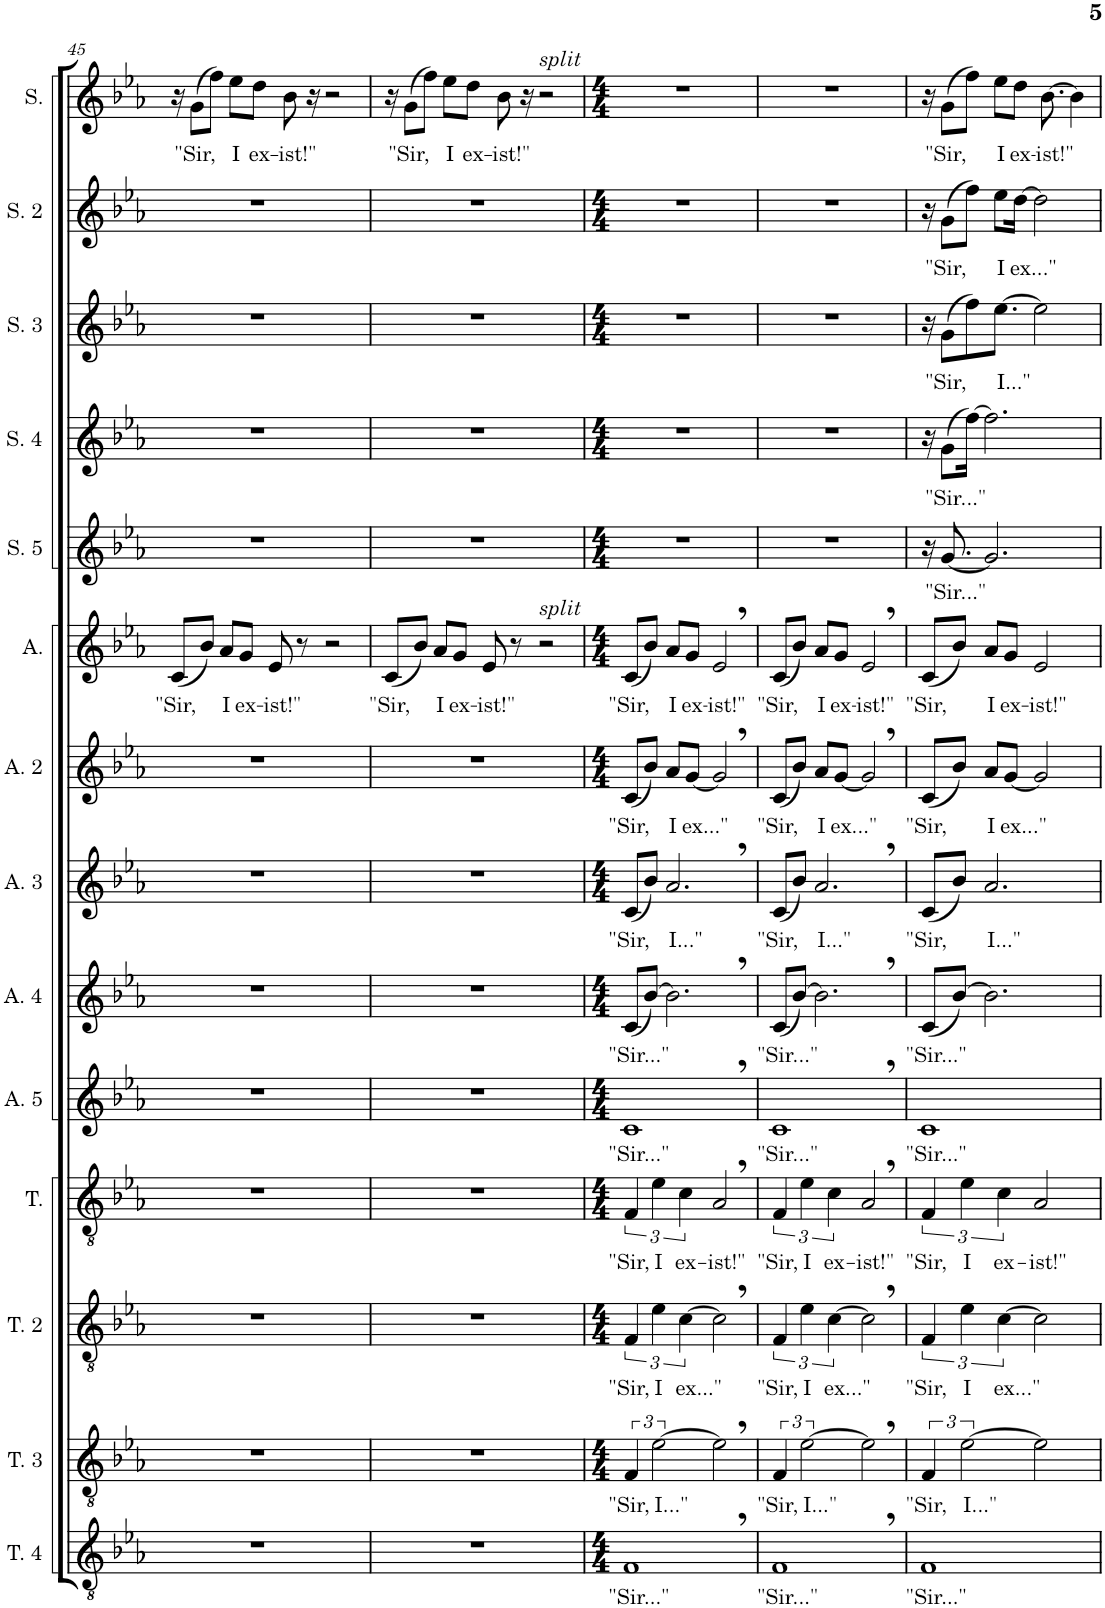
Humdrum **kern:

**kern	**text	**kern	**text	**kern	**text	**kern	**text	**kern	**text	**kern	**text	**kern	**text	**kern	**text	**kern	**text	**kern	**text	**kern	**text	**kern	**text	**kern	**text	**kern	**text
*part14	*part14	*part13	*part13	*part12	*part12	*part11	*part11	*part10	*part10	*part9	*part9	*part8	*part8	*part7	*part7	*part6	*part6	*part5	*part5	*part4	*part4	*part3	*part3	*part2	*part2	*part1	*part1
*staff14	*staff14	*staff13	*staff13	*staff12	*staff12	*staff11	*staff11	*staff10	*staff10	*staff9	*staff9	*staff8	*staff8	*staff7	*staff7	*staff6	*staff6	*staff5	*staff5	*staff4	*staff4	*staff3	*staff3	*staff2	*staff2	*staff1	*staff1
*I"Tenor 4	*	*I"Tenor 3	*	*I"Tenor 2	*	*I"Tenor	*	*I"Alto 5	*	*I"Alto 4	*	*I"Alto 3	*	*I"Alto 2	*	*I"Alto	*	*I"Soprano 5	*	*I"Soprano 4	*	*I"Soprano 3	*	*I"Soprano 2	*	*I"Soprano	*
*I'T. 4	*	*I'T. 3	*	*I'T. 2	*	*I'T.	*	*I'A. 5	*	*I'A. 4	*	*I'A. 3	*	*I'A. 2	*	*I'A.	*	*I'S. 5	*	*I'S. 4	*	*I'S. 3	*	*I'S. 2	*	*I'S.	*
!!LO:PB:g=z
*clefGv2	*	*clefGv2	*	*clefGv2	*	*clefGv2	*	*clefG2	*	*clefG2	*	*clefG2	*	*clefG2	*	*clefG2	*	*clefG2	*	*clefG2	*	*clefG2	*	*clefG2	*	*clefG2	*
*k[b-e-a-]	*	*k[b-e-a-]	*	*k[b-e-a-]	*	*k[b-e-a-]	*	*k[b-e-a-]	*	*k[b-e-a-]	*	*k[b-e-a-]	*	*k[b-e-a-]	*	*k[b-e-a-]	*	*k[b-e-a-]	*	*k[b-e-a-]	*	*k[b-e-a-]	*	*k[b-e-a-]	*	*k[b-e-a-]	*
*M5/4	*	*M5/4	*	*M5/4	*	*M5/4	*	*M5/4	*	*M5/4	*	*M5/4	*	*M5/4	*	*M5/4	*	*M5/4	*	*M5/4	*	*M5/4	*	*M5/4	*	*M5/4	*
=45	=45	=45	=45	=45	=45	=45	=45	=45	=45	=45	=45	=45	=45	=45	=45	=45	=45	=45	=45	=45	=45	=45	=45	=45	=45	=45	=45
!	!	!	!	!	!	!	!	!	!	!	!	!	!	!	!	!	!LO:LY:b	!	!	!	!	!	!	!	!	!	!
4%5r	.	4%5r	.	4%5r	.	4%5r	.	4%5r	.	4%5r	.	4%5r	.	4%5r	.	(8c/L	"Sir,	4%5r	.	4%5r	.	4%5r	.	4%5r	.	16r	.
!	!	!	!	!	!	!	!	!	!	!	!	!	!	!	!	!	!	!	!	!	!	!	!	!	!	!	!LO:LY:b
.	.	.	.	.	.	.	.	.	.	.	.	.	.	.	.	.	.	.	.	.	.	.	.	.	.	(8g\L	"Sir,
.	.	.	.	.	.	.	.	.	.	.	.	.	.	.	.	8b-/J)	.	.	.	.	.	.	.	.	.	.	.
.	.	.	.	.	.	.	.	.	.	.	.	.	.	.	.	.	.	.	.	.	.	.	.	.	.	8ff\J)	.
!	!	!	!	!	!	!	!	!	!	!	!	!	!	!	!	!	!LO:LY:b	!	!	!	!	!	!	!	!	!	!
.	.	.	.	.	.	.	.	.	.	.	.	.	.	.	.	8a-/L	I	.	.	.	.	.	.	.	.	.	.
!	!	!	!	!	!	!	!	!	!	!	!	!	!	!	!	!	!	!	!	!	!	!	!	!	!	!	!LO:LY:b
.	.	.	.	.	.	.	.	.	.	.	.	.	.	.	.	.	.	.	.	.	.	.	.	.	.	8ee-\L	I
!	!	!	!	!	!	!	!	!	!	!	!	!	!	!	!	!	!LO:LY:b	!	!	!	!	!	!	!	!	!	!
.	.	.	.	.	.	.	.	.	.	.	.	.	.	.	.	8g/J	ex-	.	.	.	.	.	.	.	.	.	.
!	!	!	!	!	!	!	!	!	!	!	!	!	!	!	!	!	!	!	!	!	!	!	!	!	!	!	!LO:LY:b
.	.	.	.	.	.	.	.	.	.	.	.	.	.	.	.	.	.	.	.	.	.	.	.	.	.	8dd\J	ex-
!	!	!	!	!	!	!	!	!	!	!	!	!	!	!	!	!	!LO:LY:b	!	!	!	!	!	!	!	!	!	!
.	.	.	.	.	.	.	.	.	.	.	.	.	.	.	.	8e-/	-ist!"	.	.	.	.	.	.	.	.	.	.
!	!	!	!	!	!	!	!	!	!	!	!	!	!	!	!	!	!	!	!	!	!	!	!	!	!	!	!LO:LY:b
.	.	.	.	.	.	.	.	.	.	.	.	.	.	.	.	.	.	.	.	.	.	.	.	.	.	8b-\	-ist!"
.	.	.	.	.	.	.	.	.	.	.	.	.	.	.	.	8r	.	.	.	.	.	.	.	.	.	.	.
.	.	.	.	.	.	.	.	.	.	.	.	.	.	.	.	.	.	.	.	.	.	.	.	.	.	16r	.
.	.	.	.	.	.	.	.	.	.	.	.	.	.	.	.	2r	.	.	.	.	.	.	.	.	.	2r	.
=46	=46	=46	=46	=46	=46	=46	=46	=46	=46	=46	=46	=46	=46	=46	=46	=46	=46	=46	=46	=46	=46	=46	=46	=46	=46	=46	=46
!	!	!	!	!	!	!	!	!	!	!	!	!	!	!	!	!	!LO:LY:b	!	!	!	!	!	!	!	!	!	!
4%5r	.	4%5r	.	4%5r	.	4%5r	.	4%5r	.	4%5r	.	4%5r	.	4%5r	.	(8c/L	"Sir,	4%5r	.	4%5r	.	4%5r	.	4%5r	.	16r	.
!	!	!	!	!	!	!	!	!	!	!	!	!	!	!	!	!	!	!	!	!	!	!	!	!	!	!	!LO:LY:b
.	.	.	.	.	.	.	.	.	.	.	.	.	.	.	.	.	.	.	.	.	.	.	.	.	.	(8g\L	"Sir,
.	.	.	.	.	.	.	.	.	.	.	.	.	.	.	.	8b-/J)	.	.	.	.	.	.	.	.	.	.	.
.	.	.	.	.	.	.	.	.	.	.	.	.	.	.	.	.	.	.	.	.	.	.	.	.	.	8ff\J)	.
!	!	!	!	!	!	!	!	!	!	!	!	!	!	!	!	!	!LO:LY:b	!	!	!	!	!	!	!	!	!	!
.	.	.	.	.	.	.	.	.	.	.	.	.	.	.	.	8a-/L	I	.	.	.	.	.	.	.	.	.	.
!	!	!	!	!	!	!	!	!	!	!	!	!	!	!	!	!	!	!	!	!	!	!	!	!	!	!	!LO:LY:b
.	.	.	.	.	.	.	.	.	.	.	.	.	.	.	.	.	.	.	.	.	.	.	.	.	.	8ee-\L	I
!	!	!	!	!	!	!	!	!	!	!	!	!	!	!	!	!	!LO:LY:b	!	!	!	!	!	!	!	!	!	!
.	.	.	.	.	.	.	.	.	.	.	.	.	.	.	.	8g/J	ex-	.	.	.	.	.	.	.	.	.	.
!	!	!	!	!	!	!	!	!	!	!	!	!	!	!	!	!	!	!	!	!	!	!	!	!	!	!	!LO:LY:b
.	.	.	.	.	.	.	.	.	.	.	.	.	.	.	.	.	.	.	.	.	.	.	.	.	.	8dd\J	ex-
!	!	!	!	!	!	!	!	!	!	!	!	!	!	!	!	!	!LO:LY:b	!	!	!	!	!	!	!	!	!	!
.	.	.	.	.	.	.	.	.	.	.	.	.	.	.	.	8e-/	-ist!"	.	.	.	.	.	.	.	.	.	.
!	!	!	!	!	!	!	!	!	!	!	!	!	!	!	!	!	!	!	!	!	!	!	!	!	!	!	!LO:LY:b
.	.	.	.	.	.	.	.	.	.	.	.	.	.	.	.	.	.	.	.	.	.	.	.	.	.	8b-\	-ist!"
.	.	.	.	.	.	.	.	.	.	.	.	.	.	.	.	8r	.	.	.	.	.	.	.	.	.	.	.
.	.	.	.	.	.	.	.	.	.	.	.	.	.	.	.	.	.	.	.	.	.	.	.	.	.	16r	.
!	!	!	!	!	!	!	!	!	!	!	!	!	!	!	!	!	!	!	!	!	!	!	!	!	!	!LO:TX:a:i:t=split	!
!	!	!	!	!	!	!	!	!	!	!	!	!	!	!	!	!LO:TX:a:i:t=split	!	!	!	!	!	!	!	!	!	!	!
.	.	.	.	.	.	.	.	.	.	.	.	.	.	.	.	2r	.	.	.	.	.	.	.	.	.	2r	.
=47	=47	=47	=47	=47	=47	=47	=47	=47	=47	=47	=47	=47	=47	=47	=47	=47	=47	=47	=47	=47	=47	=47	=47	=47	=47	=47	=47
*M4/4	*	*M4/4	*	*M4/4	*	*M4/4	*	*M4/4	*	*M4/4	*	*M4/4	*	*M4/4	*	*M4/4	*	*M4/4	*	*M4/4	*	*M4/4	*	*M4/4	*	*M4/4	*
!	!LO:LY:b	!	!LO:LY:b	!	!LO:LY:b	!	!LO:LY:b	!	!LO:LY:b	!	!LO:LY:b	!	!LO:LY:b	!	!LO:LY:b	!	!LO:LY:b	!	!	!	!	!	!	!	!	!	!
1F,	"Sir..."	6F/	"Sir,	6F/	"Sir,	6F/	"Sir,	1c,	"Sir..."	(8c/L	"Sir..."	(8c/L	"Sir,	(8c/L	"Sir,	(8c/L	"Sir,	1r	.	1r	.	1r	.	1r	.	1r	.
.	.	.	.	.	.	.	.	.	.	[8b-/J)	.	8b-/J)	.	8b-/J)	.	8b-/J)	.	.	.	.	.	.	.	.	.	.	.
!	!	!	!LO:LY:b	!	!LO:LY:b	!	!LO:LY:b	!	!	!	!	!	!	!	!	!	!	!	!	!	!	!	!	!	!	!	!
.	.	[3e-\	I..."	6e-\	I	6e-\	I	.	.	.	.	.	.	.	.	.	.	.	.	.	.	.	.	.	.	.	.
!	!	!	!	!	!	!	!	!	!	!	!	!	!LO:LY:b	!	!LO:LY:b	!	!LO:LY:b	!	!	!	!	!	!	!	!	!	!
.	.	.	.	.	.	.	.	.	.	2.b-,\]	.	2.a-,/	I..."	8a-/L	I	8a-/L	I	.	.	.	.	.	.	.	.	.	.
!	!	!	!	!	!LO:LY:b	!	!LO:LY:b	!	!	!	!	!	!	!	!	!	!	!	!	!	!	!	!	!	!	!	!
.	.	.	.	[6c\	ex..."	6c\	ex-	.	.	.	.	.	.	.	.	.	.	.	.	.	.	.	.	.	.	.	.
!	!	!	!	!	!	!	!	!	!	!	!	!	!	!	!LO:LY:b	!	!LO:LY:b	!	!	!	!	!	!	!	!	!	!
.	.	.	.	.	.	.	.	.	.	.	.	.	.	[8g/J	ex..."	8g/J	ex-	.	.	.	.	.	.	.	.	.	.
!	!	!	!	!	!	!	!LO:LY:b	!	!	!	!	!	!	!	!	!	!LO:LY:b	!	!	!	!	!	!	!	!	!	!
.	.	2e-,\]	.	2c,\]	.	2A-,/	-ist!"	.	.	.	.	.	.	2g,/]	.	2e-,/	-ist!"	.	.	.	.	.	.	.	.	.	.
=48	=48	=48	=48	=48	=48	=48	=48	=48	=48	=48	=48	=48	=48	=48	=48	=48	=48	=48	=48	=48	=48	=48	=48	=48	=48	=48	=48
!	!LO:LY:b	!	!LO:LY:b	!	!LO:LY:b	!	!LO:LY:b	!	!LO:LY:b	!	!LO:LY:b	!	!LO:LY:b	!	!LO:LY:b	!	!LO:LY:b	!	!	!	!	!	!	!	!	!	!
1F,	"Sir..."	6F/	"Sir,	6F/	"Sir,	6F/	"Sir,	1c,	"Sir..."	(8c/L	"Sir..."	(8c/L	"Sir,	(8c/L	"Sir,	(8c/L	"Sir,	1r	.	1r	.	1r	.	1r	.	1r	.
.	.	.	.	.	.	.	.	.	.	[8b-/J)	.	8b-/J)	.	8b-/J)	.	8b-/J)	.	.	.	.	.	.	.	.	.	.	.
!	!	!	!LO:LY:b	!	!LO:LY:b	!	!LO:LY:b	!	!	!	!	!	!	!	!	!	!	!	!	!	!	!	!	!	!	!	!
.	.	[3e-\	I..."	6e-\	I	6e-\	I	.	.	.	.	.	.	.	.	.	.	.	.	.	.	.	.	.	.	.	.
!	!	!	!	!	!	!	!	!	!	!	!	!	!LO:LY:b	!	!LO:LY:b	!	!LO:LY:b	!	!	!	!	!	!	!	!	!	!
.	.	.	.	.	.	.	.	.	.	2.b-,\]	.	2.a-,/	I..."	8a-/L	I	8a-/L	I	.	.	.	.	.	.	.	.	.	.
!	!	!	!	!	!LO:LY:b	!	!LO:LY:b	!	!	!	!	!	!	!	!	!	!	!	!	!	!	!	!	!	!	!	!
.	.	.	.	[6c\	ex..."	6c\	ex-	.	.	.	.	.	.	.	.	.	.	.	.	.	.	.	.	.	.	.	.
!	!	!	!	!	!	!	!	!	!	!	!	!	!	!	!LO:LY:b	!	!LO:LY:b	!	!	!	!	!	!	!	!	!	!
.	.	.	.	.	.	.	.	.	.	.	.	.	.	[8g/J	ex..."	8g/J	ex-	.	.	.	.	.	.	.	.	.	.
!	!	!	!	!	!	!	!LO:LY:b	!	!	!	!	!	!	!	!	!	!LO:LY:b	!	!	!	!	!	!	!	!	!	!
.	.	2e-,\]	.	2c,\]	.	2A-,/	-ist!"	.	.	.	.	.	.	2g,/]	.	2e-,/	-ist!"	.	.	.	.	.	.	.	.	.	.
=49	=49	=49	=49	=49	=49	=49	=49	=49	=49	=49	=49	=49	=49	=49	=49	=49	=49	=49	=49	=49	=49	=49	=49	=49	=49	=49	=49
!	!LO:LY:b	!	!LO:LY:b	!	!LO:LY:b	!	!LO:LY:b	!	!LO:LY:b	!	!LO:LY:b	!	!LO:LY:b	!	!LO:LY:b	!	!LO:LY:b	!	!	!	!	!	!	!	!	!	!
1F	"Sir..."	6F/	"Sir,	6F/	"Sir,	6F/	"Sir,	1c	"Sir..."	(8c/L	"Sir..."	(8c/L	"Sir,	(8c/L	"Sir,	(8c/L	"Sir,	16r	.	16r	.	16r	.	16r	.	16r	.
!	!	!	!	!	!	!	!	!	!	!	!	!	!	!	!	!	!	!	!LO:LY:b	!	!LO:LY:b	!	!LO:LY:b	!	!LO:LY:b	!	!LO:LY:b
.	.	.	.	.	.	.	.	.	.	.	.	.	.	.	.	.	.	[8.g/	"Sir..."	(8g\L	"Sir..."	(8g\L	"Sir,	(8g\L	"Sir,	(8g\L	"Sir,
.	.	.	.	.	.	.	.	.	.	[8b-/J)	.	8b-/J)	.	8b-/J)	.	8b-/J)	.	.	.	.	.	.	.	.	.	.	.
!	!	!	!LO:LY:b	!	!LO:LY:b	!	!LO:LY:b	!	!	!	!	!	!	!	!	!	!	!	!	!	!	!	!	!	!	!	!
.	.	[3e-\	I..."	6e-\	I	6e-\	I	.	.	.	.	.	.	.	.	.	.	.	.	.	.	.	.	.	.	.	.
.	.	.	.	.	.	.	.	.	.	.	.	.	.	.	.	.	.	.	.	[16ff\Jk)	.	8ff\)	.	8ff\J)	.	8ff\J)	.
!	!	!	!	!	!	!	!	!	!	!	!	!	!LO:LY:b	!	!LO:LY:b	!	!LO:LY:b	!	!	!	!	!	!	!	!	!	!
.	.	.	.	.	.	.	.	.	.	2.b-\]	.	2.a-/	I..."	8a-/L	I	8a-/L	I	2.g/]	.	2.ff\]	.	.	.	.	.	.	.
!	!	!	!	!	!	!	!	!	!	!	!	!	!	!	!	!	!	!	!	!	!	!	!LO:LY:b	!	!LO:LY:b	!	!LO:LY:b
.	.	.	.	.	.	.	.	.	.	.	.	.	.	.	.	.	.	.	.	.	.	[8.ee-\J	I..."	8ee-\L	I	8ee-\L	I
!	!	!	!	!	!LO:LY:b	!	!LO:LY:b	!	!	!	!	!	!	!	!	!	!	!	!	!	!	!	!	!	!	!	!
.	.	.	.	[6c\	ex..."	6c\	ex-	.	.	.	.	.	.	.	.	.	.	.	.	.	.	.	.	.	.	.	.
!	!	!	!	!	!	!	!	!	!	!	!	!	!	!	!LO:LY:b	!	!LO:LY:b	!	!	!	!	!	!	!	!	!	!
.	.	.	.	.	.	.	.	.	.	.	.	.	.	[8g/J	ex..."	8g/J	ex-	.	.	.	.	.	.	.	.	.	.
!	!	!	!	!	!	!	!	!	!	!	!	!	!	!	!	!	!	!	!	!	!	!	!	!	!LO:LY:b	!	!LO:LY:b
.	.	.	.	.	.	.	.	.	.	.	.	.	.	.	.	.	.	.	.	.	.	.	.	[16dd\Jk	ex..."	8dd\J	ex-
!	!	!	!	!	!	!	!LO:LY:b	!	!	!	!	!	!	!	!	!	!LO:LY:b	!	!	!	!	!	!	!	!	!	!
.	.	2e-\]	.	2c\]	.	2A-/	-ist!"	.	.	.	.	.	.	2g/]	.	2e-/	-ist!"	.	.	.	.	2ee-\]	.	2dd\]	.	.	.
!	!	!	!	!	!	!	!	!	!	!	!	!	!	!	!	!	!	!	!	!	!	!	!	!	!	!	!LO:LY:b
.	.	.	.	.	.	.	.	.	.	.	.	.	.	.	.	.	.	.	.	.	.	.	.	.	.	[8.b-\	-ist!"
.	.	.	.	.	.	.	.	.	.	.	.	.	.	.	.	.	.	.	.	.	.	.	.	.	.	4b-\]	.
=	=	=	=	=	=	=	=	=	=	=	=	=	=	=	=	=	=	=	=	=	=	=	=	=	=	=	=
*-	*-	*-	*-	*-	*-	*-	*-	*-	*-	*-	*-	*-	*-	*-	*-	*-	*-	*-	*-	*-	*-	*-	*-	*-	*-	*-	*-
